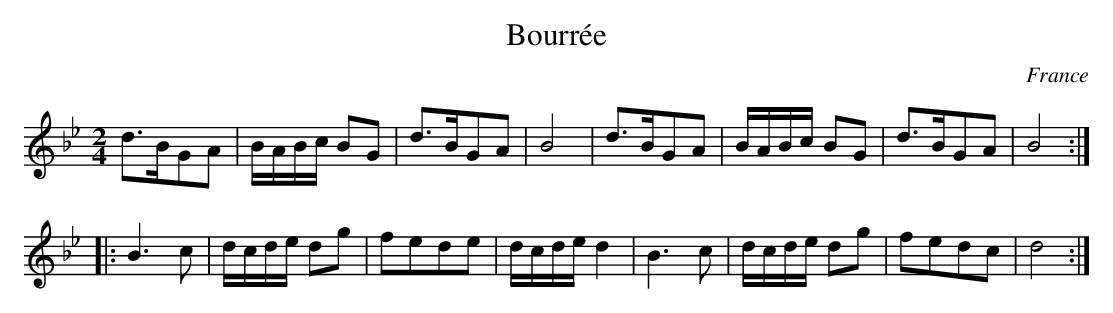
X:1
T:Bourrée
L:1/8
M:2/4
O:France
K:Bb major
d>BGA| B/A/B/c/ BG| d>BGA| B4 | d>BGA| B/A/B/c/ BG| d>BGA| B4 ::
B3c| d/c/d/e/ dg| fede| d/c/d/e/ d2| B3c| d/c/d/e/ dg| fedc| d4:|
